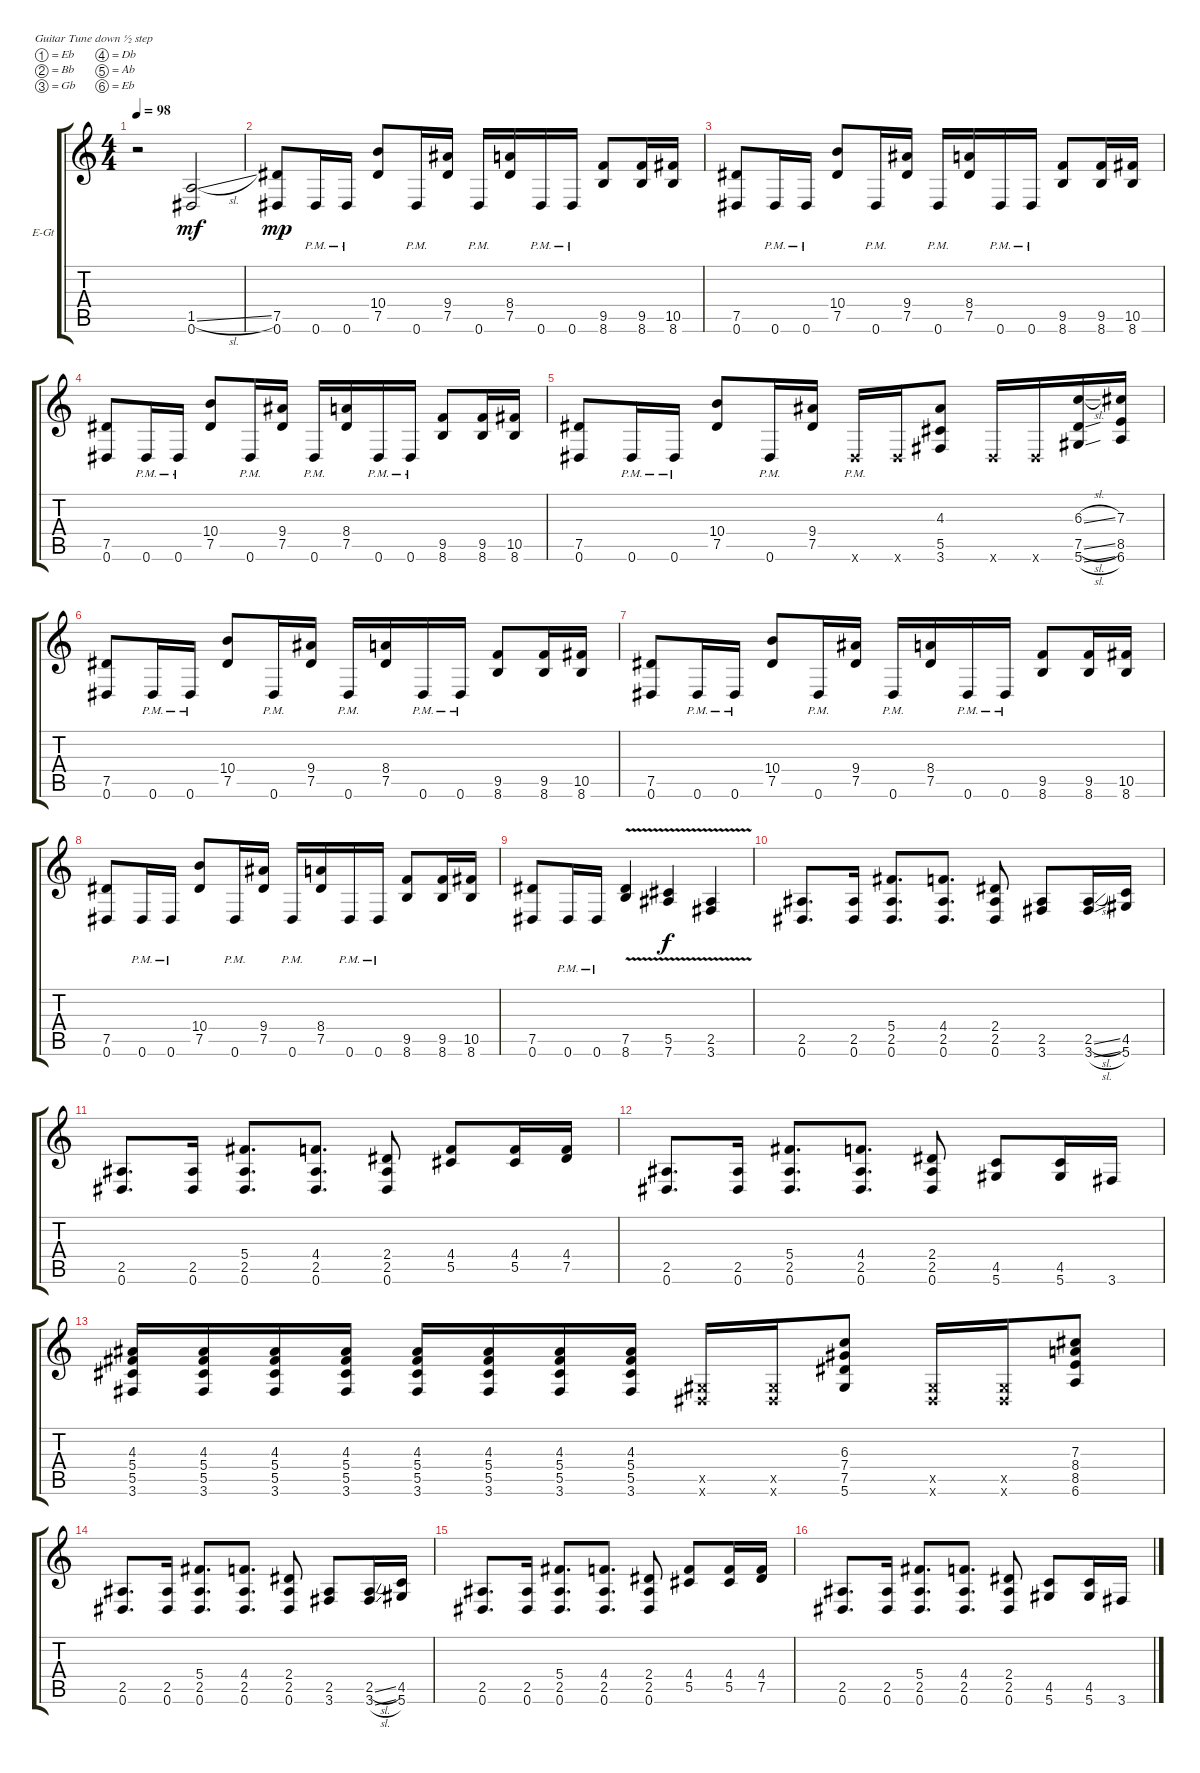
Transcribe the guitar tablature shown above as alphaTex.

\bracketExtendMode groupsimilarinstruments
\firstSystemTrackNameOrientation horizontal
\otherSystemsTrackNameOrientation horizontal
\track ("Electric Guitar 1" "E-Gt") {instrument distortionguitar}
\staff {score tabs}
\tuning (Eb4 Bb3 Gb3 Db3 Ab2 Eb2)
\ts (4 4)
\tempo 98
\clef g2
\ks c
r.2{dy mf instrument distortionguitar} (0.6 1.5{sl}).2 |
(7.5 0.6).8{dy mp} 0.6{pm}.16 0.6{pm}.16 (7.5 10.4).8 0.6{pm}.16 (7.5 9.4).16 0.6{pm}.16 (7.5 8.4).16 0.6{pm}.16 0.6{pm}.16 (8.6 9.5).8 (8.6 9.5).16 (8.6 10.5).16 |
(7.5 0.6).8 0.6{pm}.16 0.6{pm}.16 (7.5 10.4).8 0.6{pm}.16 (7.5 9.4).16 0.6{pm}.16 (7.5 8.4).16 0.6{pm}.16 0.6{pm}.16 (8.6 9.5).8 (8.6 9.5).16 (8.6 10.5).16 |
(7.5 0.6).8 0.6{pm}.16 0.6{pm}.16 (7.5 10.4).8 0.6{pm}.16 (7.5 9.4).16 0.6{pm}.16 (7.5 8.4).16 0.6{pm}.16 0.6{pm}.16 (8.6 9.5).8 (8.6 9.5).16 (8.6 10.5).16 |
(7.5 0.6).8 0.6{pm}.16 0.6{pm}.16 (7.5 10.4).8 0.6{pm}.16 (7.5 9.4).16 0.6{pm x}.16 0.6{x}.16 (3.6 5.5 4.3).8 0.6{x}.16 0.6{x}.16 (5.6{sl} 7.5{sl} 6.3{sl}).16 (6.6 8.5 7.3).16 |
(7.5 0.6).8 0.6{pm}.16 0.6{pm}.16 (7.5 10.4).8 0.6{pm}.16 (7.5 9.4).16 0.6{pm}.16 (7.5 8.4).16 0.6{pm}.16 0.6{pm}.16 (8.6 9.5).8 (8.6 9.5).16 (8.6 10.5).16 |
(7.5 0.6).8 0.6{pm}.16 0.6{pm}.16 (7.5 10.4).8 0.6{pm}.16 (7.5 9.4).16 0.6{pm}.16 (7.5 8.4).16 0.6{pm}.16 0.6{pm}.16 (8.6 9.5).8 (8.6 9.5).16 (8.6 10.5).16 |
(7.5 0.6).8 0.6{pm}.16 0.6{pm}.16 (7.5 10.4).8 0.6{pm}.16 (7.5 9.4).16 0.6{pm}.16 (7.5 8.4).16 0.6{pm}.16 0.6{pm}.16 (8.6 9.5).8 (8.6 9.5).16 (8.6 10.5).16 |
(7.5 0.6).8 0.6{pm}.16 0.6{pm}.16 (7.5{v} 8.6{v}).4 (5.5{v} 7.6{v}).4{dy f} (2.5{v} 3.6{v}).4 |
(0.6 2.5).8{d} (0.6 2.5).16 (0.6 2.5 5.4).8{d} (0.6 2.5 4.4).8{d} (0.6 2.5 2.4).8 (3.6 2.5).8 (3.6{sl} 2.5{sl}).16 (5.6 4.5).16 |
(0.6 2.5).8{d} (0.6 2.5).16 (0.6 2.5 5.4).8{d} (0.6 2.5 4.4).8{d} (2.5 2.4 0.6).8 (5.5 4.4).8 (5.5 4.4).16 (7.5 4.4).16 |
(0.6 2.5).8{d} (0.6 2.5).16 (0.6 2.5 5.4).8{d} (0.6 2.5 4.4).8{d} (0.6 2.5 2.4).8 (5.6 4.5).8 (5.6 4.5).16 3.6.16 |
(3.6 5.5 5.4 4.3).16 (3.6 5.5 5.4 4.3).16 (3.6 5.5 5.4 4.3).16 (3.6 5.5 5.4 4.3).16 (3.6 5.5 5.4 4.3).16 (3.6 5.5 5.4 4.3).16 (3.6 5.5 5.4 4.3).16 (3.6 5.5 5.4 4.3).16 (0.6{x} 0.5{x}).16 (0.6{x} 0.5{x}).16 (5.6 7.5 7.4 6.3).8 (0.6{x} 0.5{x}).16 (0.6{x} 0.5{x}).16 (6.6 8.5 8.4 7.3).8 |
(0.6 2.5).8{d} (0.6 2.5).16 (0.6 2.5 5.4).8{d} (0.6 2.5 4.4).8{d} (0.6 2.5 2.4).8 (3.6 2.5).8 (3.6{sl} 2.5{sl}).16 (5.6 4.5).16 |
(0.6 2.5).8{d} (0.6 2.5).16 (0.6 2.5 5.4).8{d} (0.6 2.5 4.4).8{d} (2.5 2.4 0.6).8 (5.5 4.4).8 (5.5 4.4).16 (7.5 4.4).16 |
(0.6 2.5).8{d} (0.6 2.5).16 (0.6 2.5 5.4).8{d} (0.6 2.5 4.4).8{d} (0.6 2.5 2.4).8 (5.6 4.5).8 (5.6 4.5).16 3.6.16
